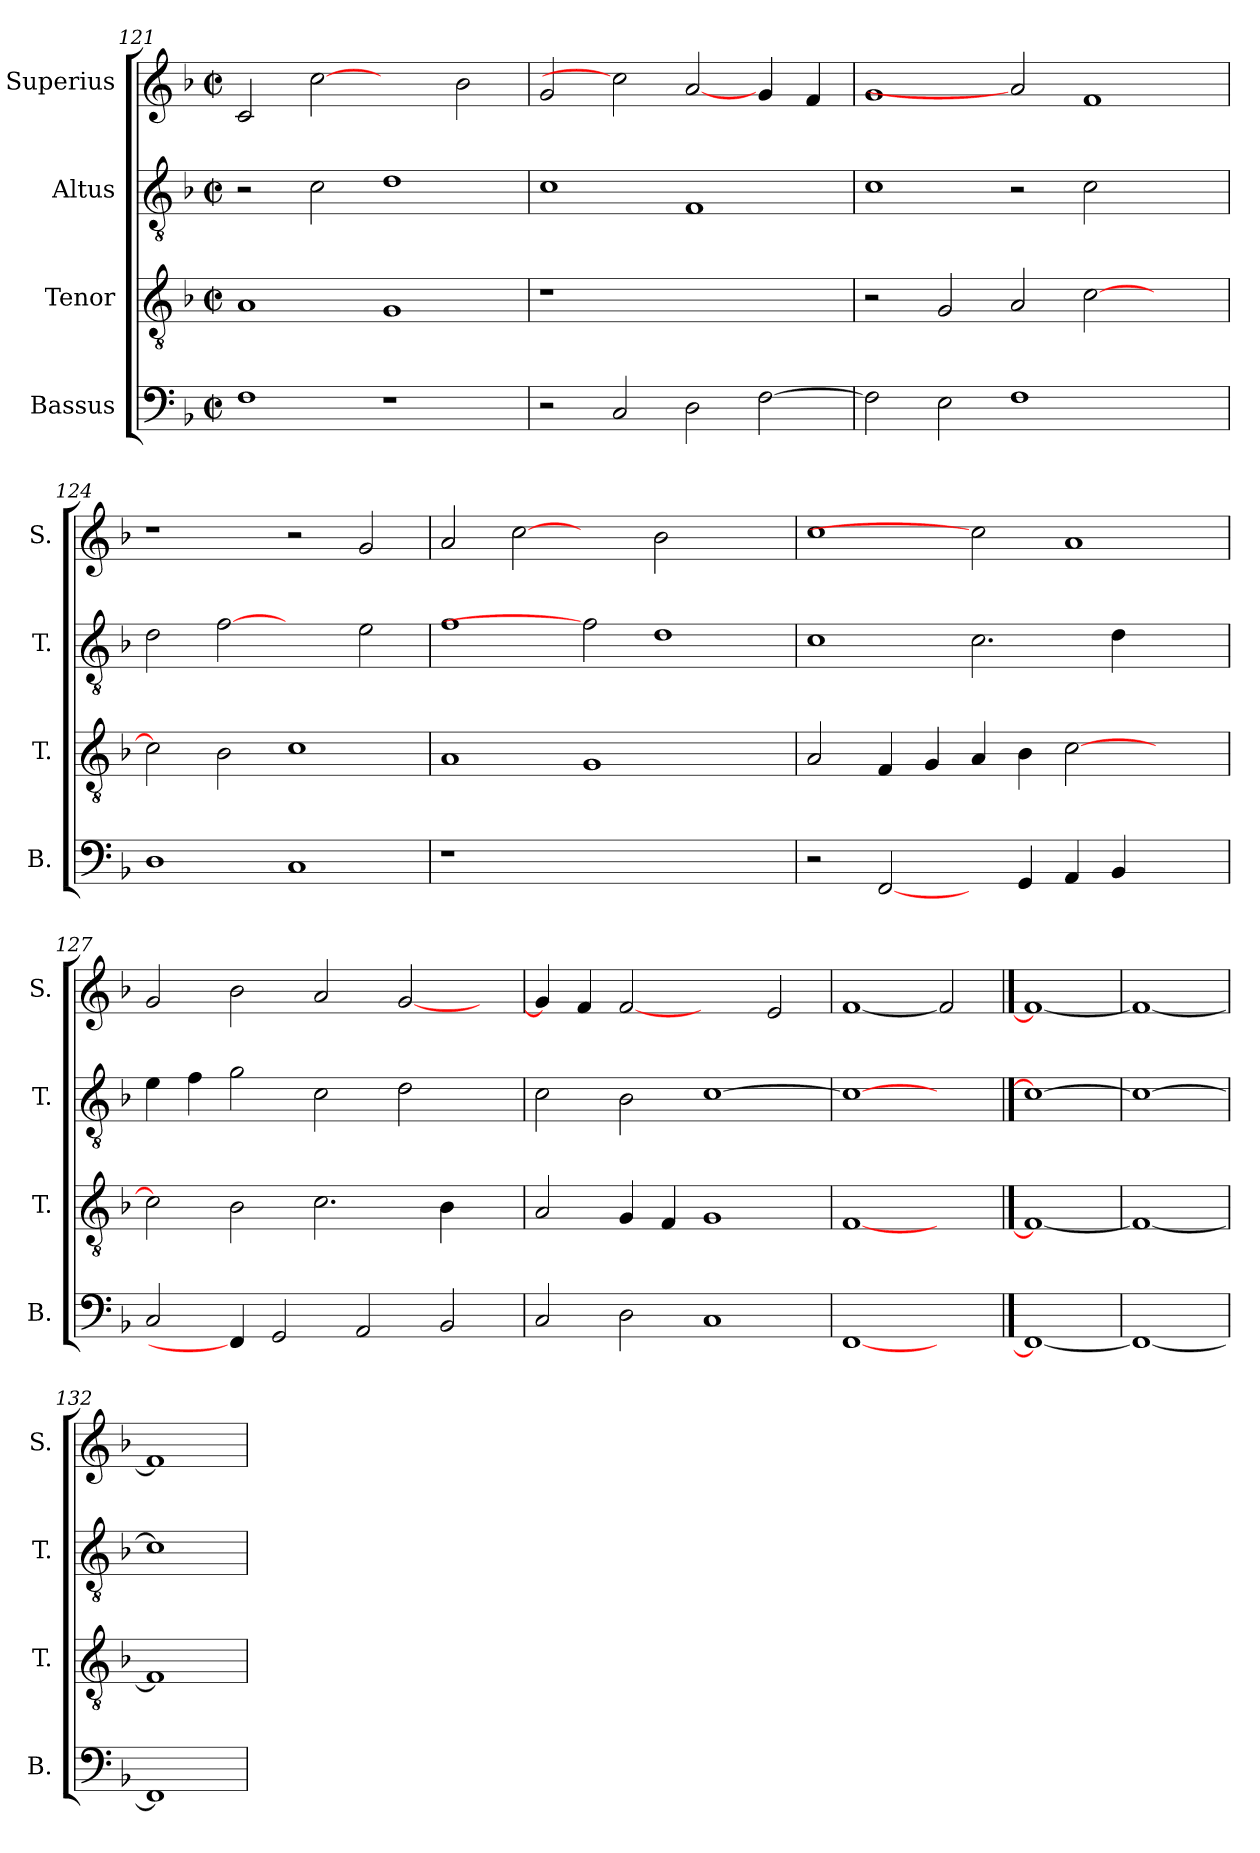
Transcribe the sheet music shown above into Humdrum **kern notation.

**kern	**kern	**kern	**kern
*part4	*part3	*part2	*part1
*staff4	*staff3	*staff2	*staff1
*I"Bassus	*I"Tenor	*I"Altus	*I"Superius
*I'B.	*I'T.	*I'T.	*I'S.
*clefF4	*clefGv2	*clefGv2	*clefG2
*	*ITrd7c12	*ITrd7c12	*
*k[b-]	*k[b-]	*k[b-]	*k[b-]
*F:	*F:	*F:	*F:
*M2/2	*M2/2	*M2/2	*M2/2
*met(c|)	*met(c|)	*met(c|)	*met(c|)
=121	=121	=121	=121
1Fi	1AAi	2r	2ci/
.	.	2Ci\	[2cci
1r	1GGi	1Di	2ryy
.	.	.	2b-i\
=122	=122	=122	=122
!	!LO:N:vis=1	!	!
2r	1r	1Ci	2gi/
2Ci/	.	.	2cci]
2Di\	1ryy	1FFi	[2ai
[>2Fi\	.	.	4gi/
.	.	.	4fi/
=123	=123	=123	=123
2Fi\]	2r	1Ci	1gi
2Ei\	2GGi/	.	.
1Fi	2AAi/	2r	2ai]
.	[>2Ci\	2Ci\	1fi
2ryy	2ryy	2ryy	.
=124	=124	=124	=124
1Di	2Ci\]	2Di\	1r
.	2BB-i\	[2Fi	.
1Ci	1Ci	2ryy	2r
.	.	2Ei\	2gi/
!!LO:PB:g=z
=125	=125	=125	=125
!LO:N:vis=1	!	!	!
1r	1AAi	1Fi	2ai/
.	.	.	[2cci
1.ryy	1GGi	2Fi]	2ryy
.	.	1Di	2b-i\
.	2ryy	.	2ryy
=126	=126	=126	=126
2r	2AAi/	1Ci	1cci
[2FFi/	4FFi/	.	.
.	4GGi/	.	.
4ryy	4AAi/	2.Ci\	2cci]
4GGi/	4BB-i\	.	.
4AAi/	[>2Ci\	.	1ai
4BB-i/	.	4Di\	.
2ryy	2ryy	2ryy	.
=127	=127	=127	=127
2Ci/	2Ci\]	4Ei\	2gi/
.	.	4Fi\	.
4FFi/]	2BB-i\	2Gi\	2b-i\
2GGi/	.	.	.
.	2.Ci\	2Ci\	2ai/
2AAi/	.	.	.
.	.	2Di\	[<2gi/
2BB-i/	4BB-i\	.	.
.	4ryy	4ryy	4ryy
=128	=128	=128	=128
2Ci/	2AAi/	2Ci\	4gi/]
.	.	.	4fi/
2Di\	4GGi/	2BB-i\	[2fi
.	4FFi/	.	.
1Ci	1GGi	[>1Ci	2ryy
.	.	.	2ei/
=129	=129	=129	=129
[1FFi	[1FFi	1Ci_>	[1fi
2ryy	2ryy	2ryy	2fi]
==130	==130	==130	==130
1FFi_	1FFi_	1Ci_	1fi_
=131	=131	=131	=131
1FFi_	1FFi_	1Ci_	1fi_
=132	=132	=132	=132
1FFi]	1FFi]	1Ci]	1fi]
=	=	=	=
*-	*-	*-	*-
